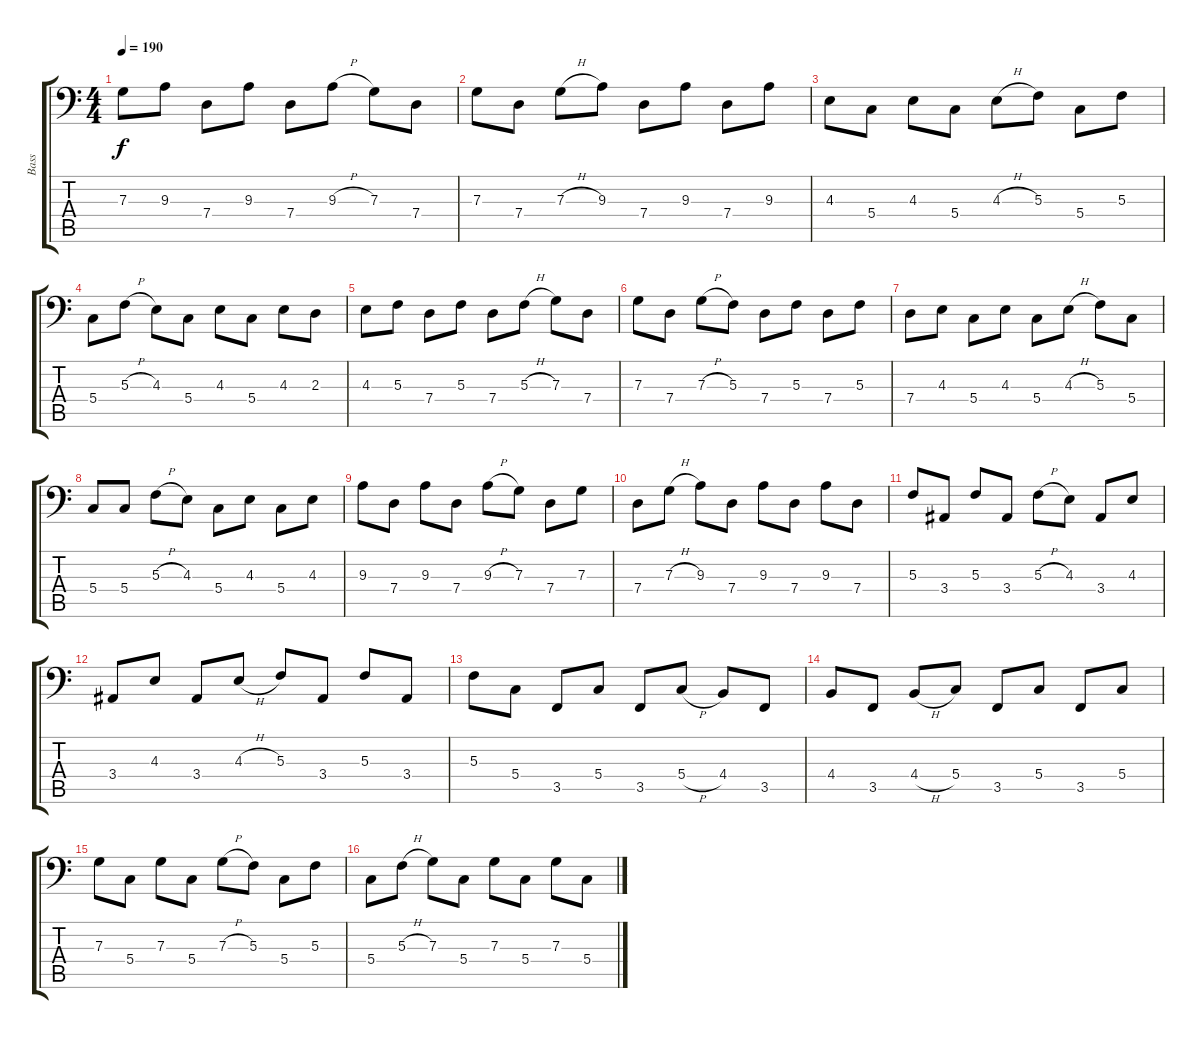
\track ("Bass" "Bass") {instrument electricbasspick}
\staff {score tabs}
\tuning (Bb2 F2 C2 G1 D1 A0) {hide}
\ts (4 4)
\tempo 190
\clef f4
\ks c
7.3.8{dy f} 9.3.8 7.4.8 9.3.8 7.4.8 9.3{h}.8 7.3.8 7.4.8 |
7.3.8 7.4.8 7.3{h}.8 9.3.8 7.4.8 9.3.8 7.4.8 9.3.8 |
4.3.8 5.4.8 4.3.8 5.4.8 4.3{h}.8 5.3.8 5.4.8 5.3.8 |
5.4.8 5.3{h}.8 4.3.8 5.4.8 4.3.8 5.4.8 4.3.8 2.3.8 |
4.3.8 5.3.8 7.4.8 5.3.8 7.4.8 5.3{h}.8 7.3.8 7.4.8 |
7.3.8 7.4.8 7.3{h}.8 5.3.8 7.4.8 5.3.8 7.4.8 5.3.8 |
7.4.8 4.3.8 5.4.8 4.3.8 5.4.8 4.3{h}.8 5.3.8 5.4.8 |
5.4.8 5.4.8 5.3{h}.8 4.3.8 5.4.8 4.3.8 5.4.8 4.3.8 |
9.3.8 7.4.8 9.3.8 7.4.8 9.3{h}.8 7.3.8 7.4.8 7.3.8 |
7.4.8 7.3{h}.8 9.3.8 7.4.8 9.3.8 7.4.8 9.3.8 7.4.8 |
5.3.8 3.4.8 5.3.8 3.4.8 5.3{h}.8 4.3.8 3.4.8 4.3.8 |
3.4.8 4.3.8 3.4.8 4.3{h}.8 5.3.8 3.4.8 5.3.8 3.4.8 |
5.3.8 5.4.8 3.5.8 5.4.8 3.5.8 5.4{h}.8 4.4.8 3.5.8 |
4.4.8 3.5.8 4.4{h}.8 5.4.8 3.5.8 5.4.8 3.5.8 5.4.8 |
7.3.8 5.4.8 7.3.8 5.4.8 7.3{h}.8 5.3.8 5.4.8 5.3.8 |
5.4.8 5.3{h}.8 7.3.8 5.4.8 7.3.8 5.4.8 7.3.8 5.4.8
